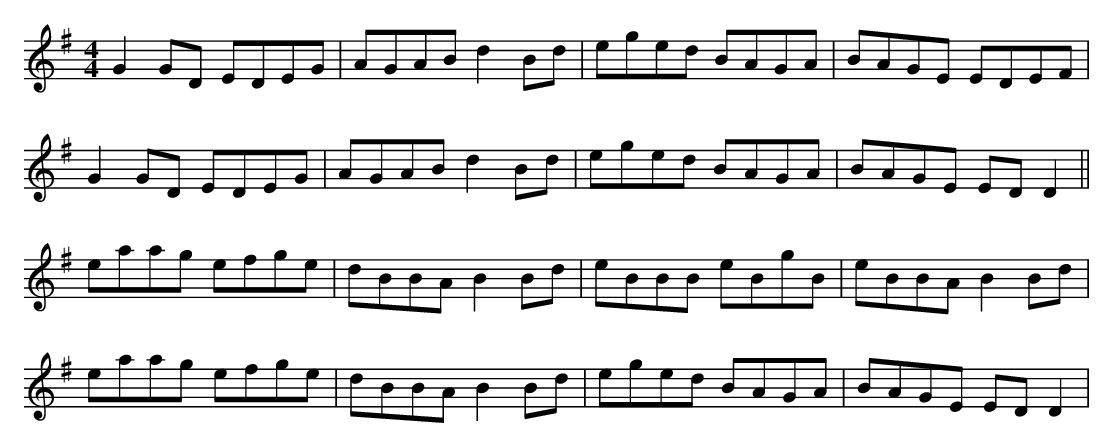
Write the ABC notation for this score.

X:1
M:4/4
K:G
G2G1D EDEG|AGA1B d2 Bd|eged BAGA|BAGE EDEF|
G2G1D EDEG|AGA1B d2 Bd|eged BAGA|BAGE EDD2||
eaag efge|dBBA B2Bd|eBBB eBgB|eBBA B2Bd|
eaag efge|dBBA B2Bd|eged BAGA|BAGE EDD2|
